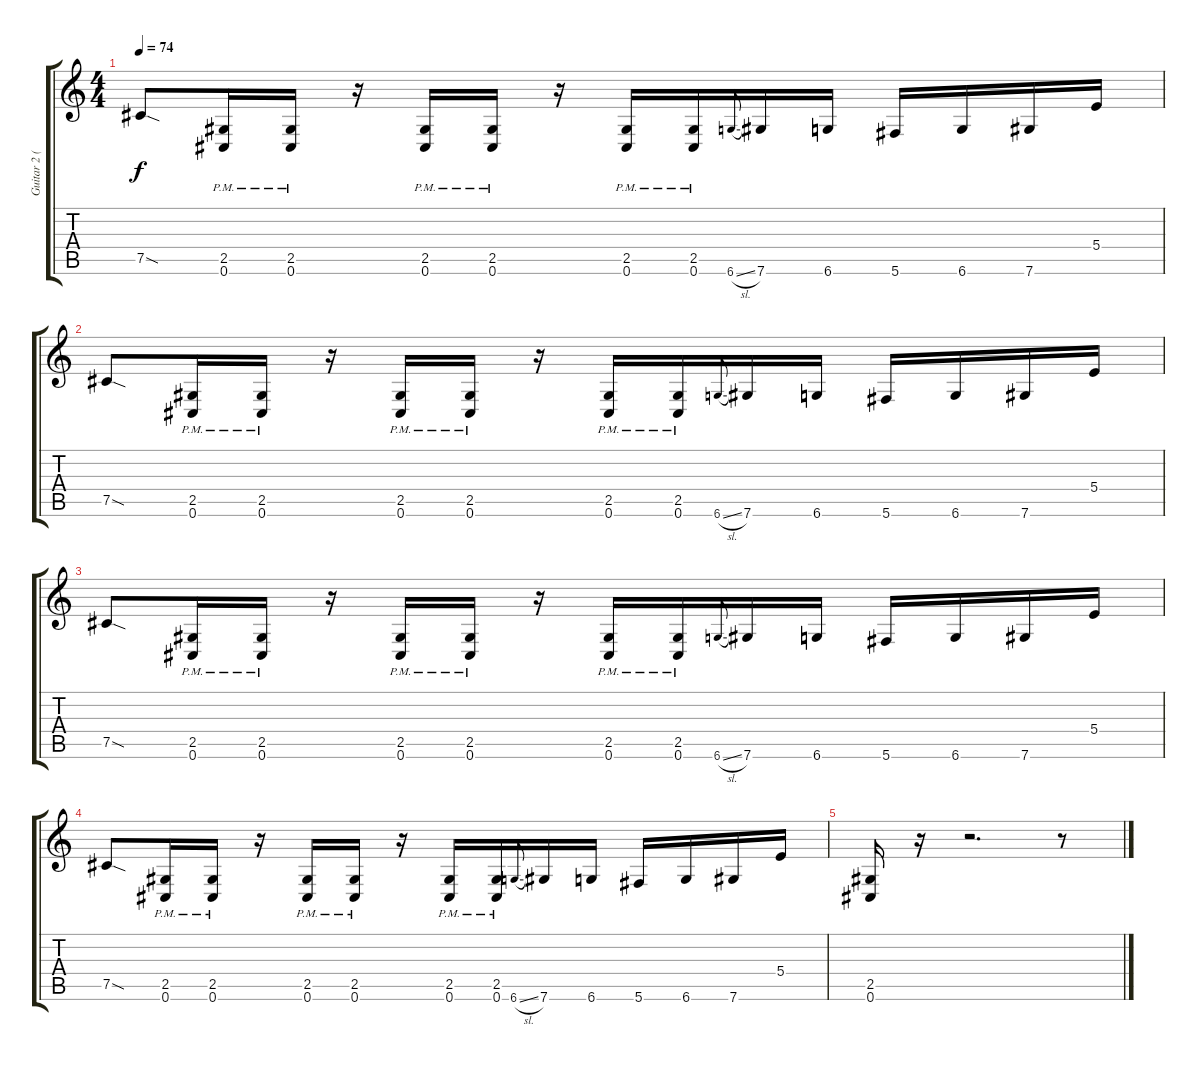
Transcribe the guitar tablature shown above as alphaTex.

\track ("Guitar 2 (Distortion)" "Guitar 2 (") {instrument distortionguitar}
\staff {score tabs}
\tuning (Db4 Ab3 E3 B2 Gb2 Db2) {hide}
\ts (4 4)
\tempo 74
\clef g2
\ks c
7.5{sod}.8{dy f} (2.5{pm} 0.6{pm}).16 (2.5{pm} 0.6{pm}).16 r.16 (2.5{pm} 0.6{pm}).16 (2.5{pm} 0.6{pm}).16 r.16 (2.5{pm} 0.6{pm}).16 (2.5{pm} 0.6{pm}).16 6.6{sl}.8{gr onbeat} 7.6.16 6.6.16 5.6.16 6.6.16 7.6.16 5.4.16 |
7.5{sod}.8 (2.5{pm} 0.6{pm}).16 (2.5{pm} 0.6{pm}).16 r.16 (2.5{pm} 0.6{pm}).16 (2.5{pm} 0.6{pm}).16 r.16 (2.5{pm} 0.6{pm}).16 (2.5{pm} 0.6{pm}).16 6.6{sl}.8{gr onbeat} 7.6.16 6.6.16 5.6.16 6.6.16 7.6.16 5.4.16 |
7.5{sod}.8 (2.5{pm} 0.6{pm}).16 (2.5{pm} 0.6{pm}).16 r.16 (2.5{pm} 0.6{pm}).16 (2.5{pm} 0.6{pm}).16 r.16 (2.5{pm} 0.6{pm}).16 (2.5{pm} 0.6{pm}).16 6.6{sl}.8{gr onbeat} 7.6.16 6.6.16 5.6.16 6.6.16 7.6.16 5.4.16 |
7.5{sod}.8 (2.5{pm} 0.6{pm}).16 (2.5{pm} 0.6{pm}).16 r.16 (2.5{pm} 0.6{pm}).16 (2.5{pm} 0.6{pm}).16 r.16 (2.5{pm} 0.6{pm}).16 (2.5{pm} 0.6{pm}).16 6.6{sl}.8{gr onbeat} 7.6.16 6.6.16 5.6.16 6.6.16 7.6.16 5.4.16 |
(2.5 0.6).16 r.16 r.2{d} r.8
